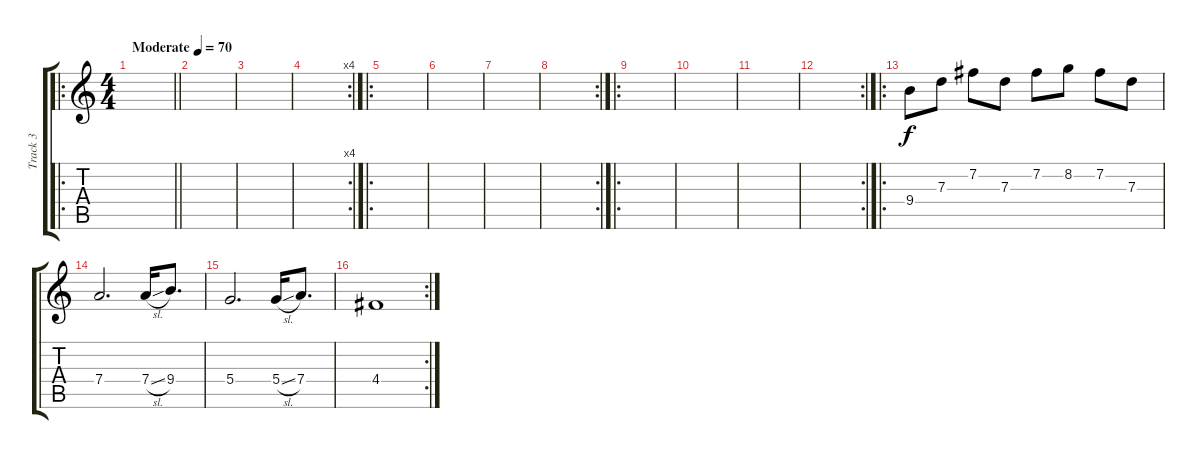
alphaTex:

\track ("Track 3" "Track 3") {instrument electricguitarclean}
\staff {score tabs}
\tuning (E4 B3 G3 D3 A2 E2) {hide}
\ro
\ts (4 4)
\section ("" "")
\tempo (70 "Moderate")
\clef g2
\barLineRight lightlight
\ks c
|
\section ("" "")
|
|
\rc 4
|
\ro
|
|
|
\rc 2
|
\ro
|
|
|
\rc 2
|
\ro
9.4.8 7.3.8 7.2.8 7.3.8 7.2.8 8.2.8 7.2.8 7.3.8 |
7.4.2{d} 7.4{sl}.16 9.4.8{d} |
5.4.2{d} 5.4{sl}.16 7.4.8{d} |
\rc 2
4.4.1
